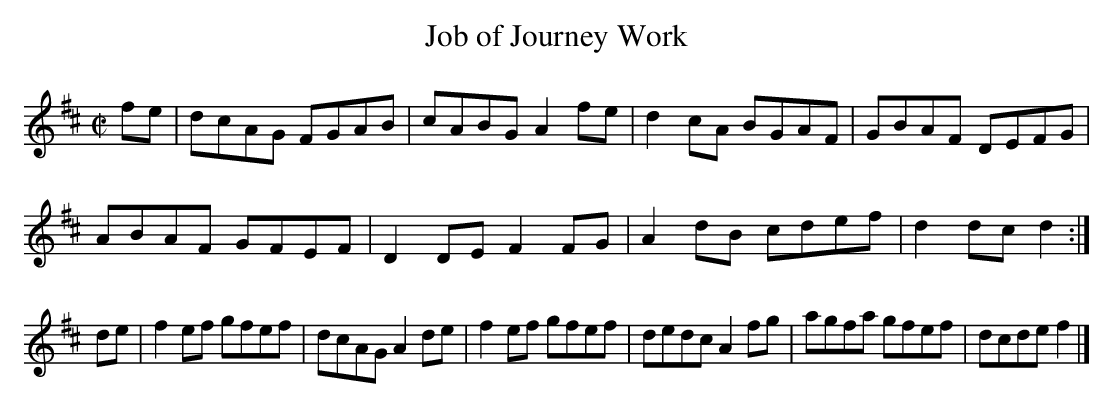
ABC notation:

X:1
T:Job of Journey Work
M:C|
L:1/8
K:D Major
fe|dcAG FGAB|cABG A2fe|d2cA BGAF|GBAF DEFG|!
ABAF GFEF|D2DE F2FG|A2dB cdef|d2dc d2:|!
de|f2ef gfef|dcAG A2de|f2ef gfef|dedc A2fg|agfa gfef|dcde f2|]!
